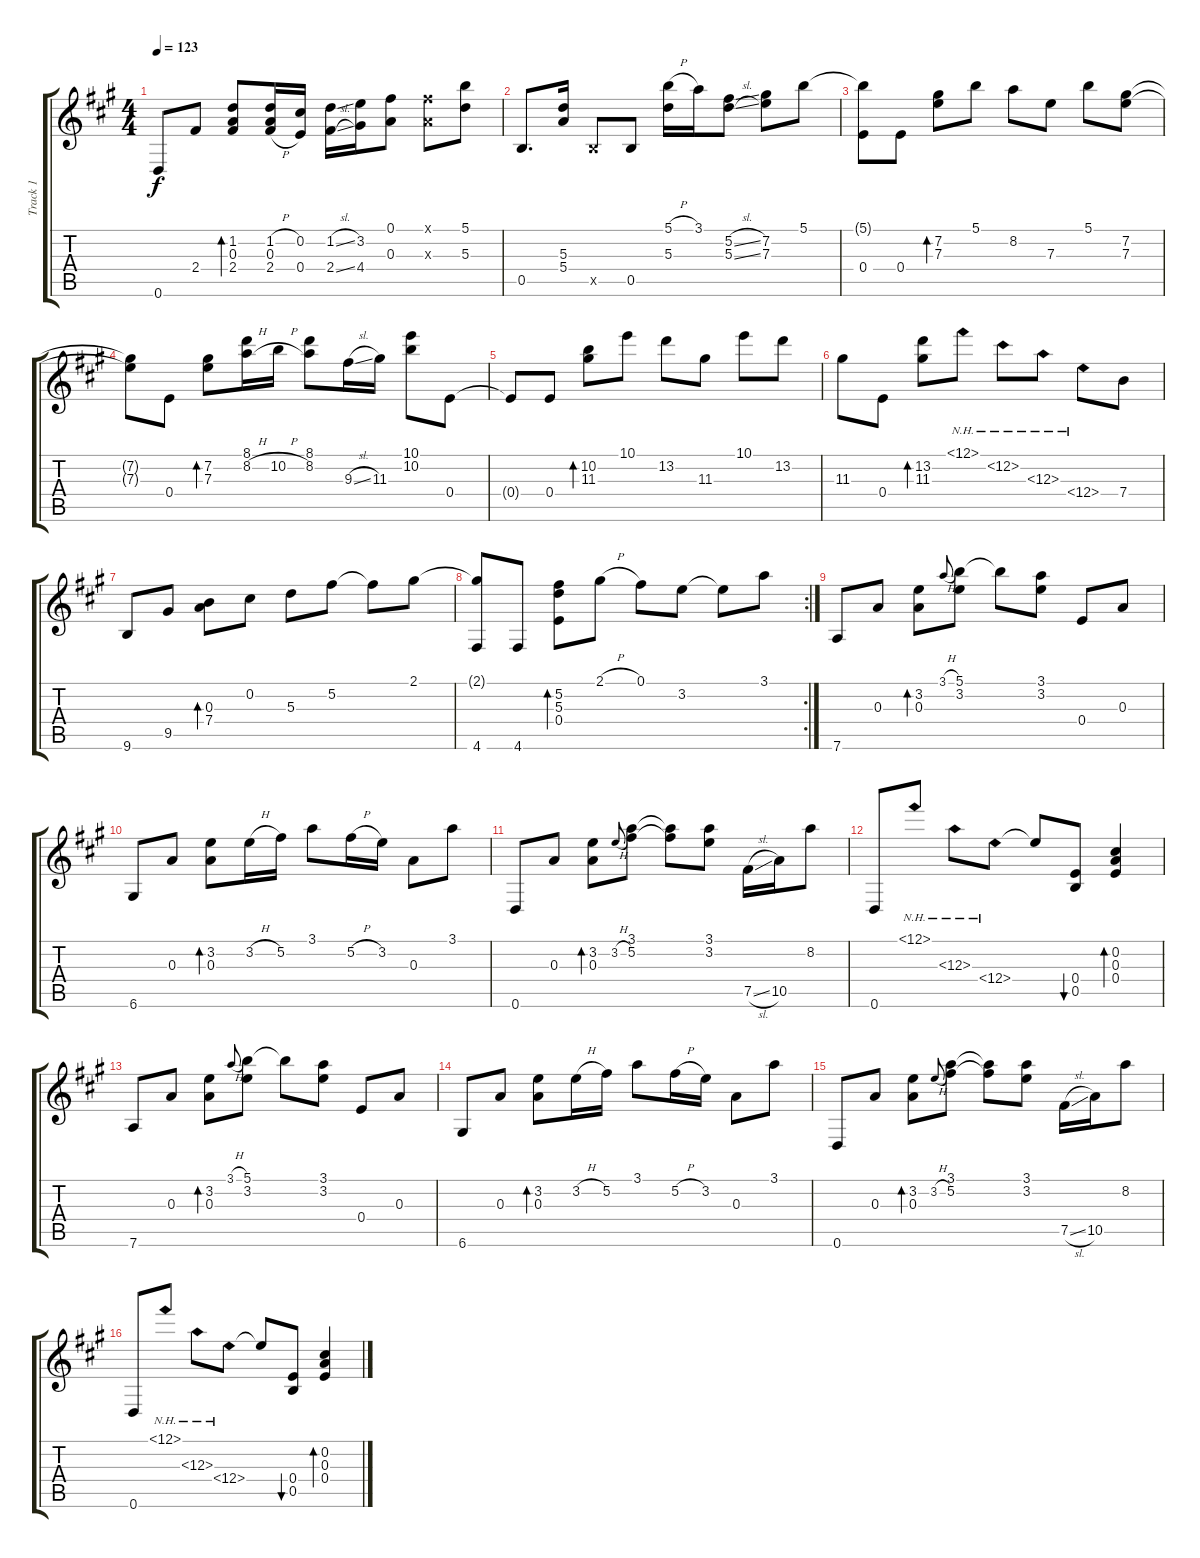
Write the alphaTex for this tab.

\track ("Track 1" "Track 1") {instrument acousticguitarsteel}
\staff {score tabs}
\tuning (Gb4 Db4 A3 E3 B2 D2) {hide}
\ts (4 4)
\tempo 123
\clef g2
\ks a
0.6.8{dy f} 2.4.8 (1.2 0.3 2.4).8{bd 120} (1.2{h} 0.3 2.4{h}).16 (0.2 0.4).16 (1.2{sl} 2.4{sl}).16 (3.2 4.4).16 (0.1 0.3).8 (0.1{x} 0.3{x}).8 (5.1 5.3).8 |
0.5.8{d} (5.3 5.4).16 0.5{x}.8 0.5.8 (5.1{h} 5.3).16 3.1.16 (5.2{sl} 5.3{sl}).8 (7.2 7.3).8 5.1.8 |
(5.1{t} 0.4).8 0.4.8 (7.2 7.3).8{bd 120} 5.1.8 8.2.8 7.3.8 5.1.8 (7.2 7.3).8 |
(7.2{t} 7.3{t}).8 0.4.8 (7.2 7.3).8{bd 120} (8.1 8.2{h}).16 10.2{h}.16 (8.1 8.2).8 9.3{sl}.16 11.3.16 (10.1 10.2).8 0.4.8 |
0.4{t}.8 0.4.8 (10.2 11.3).8{bd 120} 10.1.8 13.2.8 11.3.8 10.1.8 13.2.8 |
11.3.8 0.4.8 (13.2 11.3).8{bd 120} 12.1{nh}.8 12.2{nh}.8 12.3{nh}.8 12.4{nh}.8 7.4.8 |
9.6.8 9.5.8 (0.3 7.4).8{bd 120} 0.2.8 5.3.8 5.2.8 5.2{t}.8 2.1.8 |
\rc 2
(2.1{t} 4.6).8 4.6.8 (5.2 5.3 0.4).8{bd 120} 2.1{h}.8 0.1.8 3.2.8 3.2{t}.8 3.1.8 |
7.6.8 0.3.8 (3.2 0.3).8{bd 120} 3.1{h}.8{gr onbeat} (5.1 3.2).8 5.1{t}.8 (3.1 3.2).8 0.4.8 0.3.8 |
6.6.8 0.3.8 (3.2 0.3).8{bd 120} 3.2{h}.16 5.2.16 3.1.8 5.2{h}.16 3.2.16 0.3.8 3.1.8 |
0.6.8 0.3.8 (3.2 0.3).8{bd 120} 3.2{h}.8{gr onbeat} (3.1 5.2).8 (3.1{t} 5.2{t}).8 (3.1 3.2).8 7.5{sl}.16 10.5.16 8.2.8 |
0.6.8 12.1{nh}.8 12.3{nh}.8 12.4{nh}.8 12.4{t}.8 (0.4 0.5).8{bu 120} (0.2 0.3 0.4).4{bd 120} |
7.6.8 0.3.8 (3.2 0.3).8{bd 120} 3.1{h}.8{gr onbeat} (5.1 3.2).8 5.1{t}.8 (3.1 3.2).8 0.4.8 0.3.8 |
6.6.8 0.3.8 (3.2 0.3).8{bd 120} 3.2{h}.16 5.2.16 3.1.8 5.2{h}.16 3.2.16 0.3.8 3.1.8 |
0.6.8 0.3.8 (3.2 0.3).8{bd 120} 3.2{h}.8{gr onbeat} (3.1 5.2).8 (3.1{t} 5.2{t}).8 (3.1 3.2).8 7.5{sl}.16 10.5.16 8.2.8 |
0.6.8 12.1{nh}.8 12.3{nh}.8 12.4{nh}.8 12.4{t}.8 (0.4 0.5).8{bu 120} (0.2 0.3 0.4).4{bd 120}
